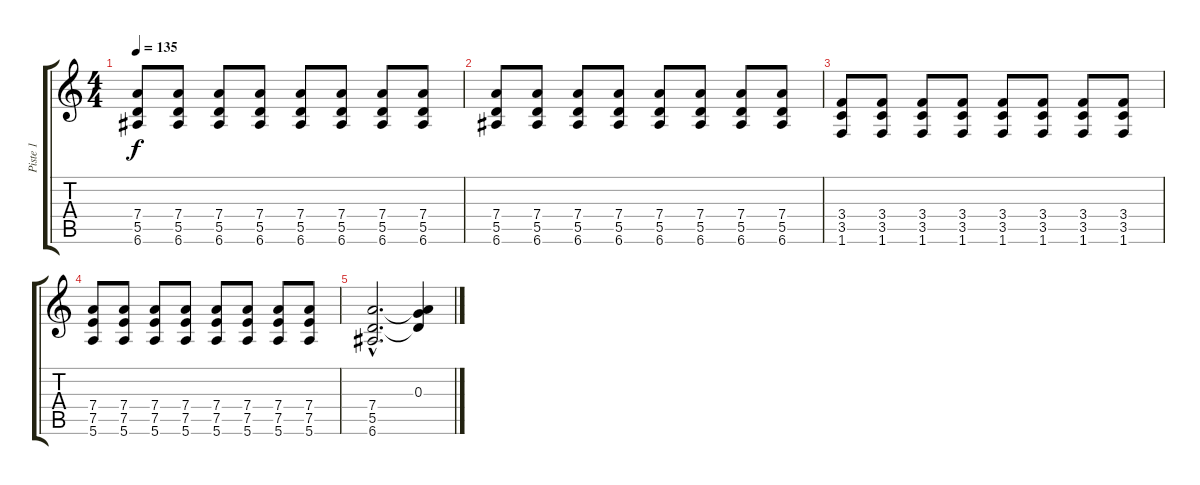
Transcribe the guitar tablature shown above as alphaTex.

\track ("Piste 1" "Piste 1") {instrument acousticguitarsteel}
\staff {score tabs}
\tuning (E4 B3 G3 D3 A2 E2) {hide}
\ts (4 4)
\tempo 135
\clef g2
\ks c
(7.4 5.5 6.6).8{dy f} (7.4 5.5 6.6).8 (7.4 5.5 6.6).8 (7.4 5.5 6.6).8 (7.4 5.5 6.6).8 (7.4 5.5 6.6).8 (7.4 5.5 6.6).8 (7.4 5.5 6.6).8 |
(7.4 5.5 6.6).8 (7.4 5.5 6.6).8 (7.4 5.5 6.6).8 (7.4 5.5 6.6).8 (7.4 5.5 6.6).8 (7.4 5.5 6.6).8 (7.4 5.5 6.6).8 (7.4 5.5 6.6).8 |
(3.4 3.5 1.6).8 (3.4 3.5 1.6).8 (3.4 3.5 1.6).8 (3.4 3.5 1.6).8 (3.4 3.5 1.6).8 (3.4 3.5 1.6).8 (3.4 3.5 1.6).8 (3.4 3.5 1.6).8 |
(7.4 7.5 5.6).8 (7.4 7.5 5.6).8 (7.4 7.5 5.6).8 (7.4 7.5 5.6).8 (7.4 7.5 5.6).8 (7.4 7.5 5.6).8 (7.4 7.5 5.6).8 (7.4 7.5 5.6).8 |
(7.4{hac} 5.5{hac} 6.6{hac}).2{d} (0.3 7.4{t} 5.5{t}).4
